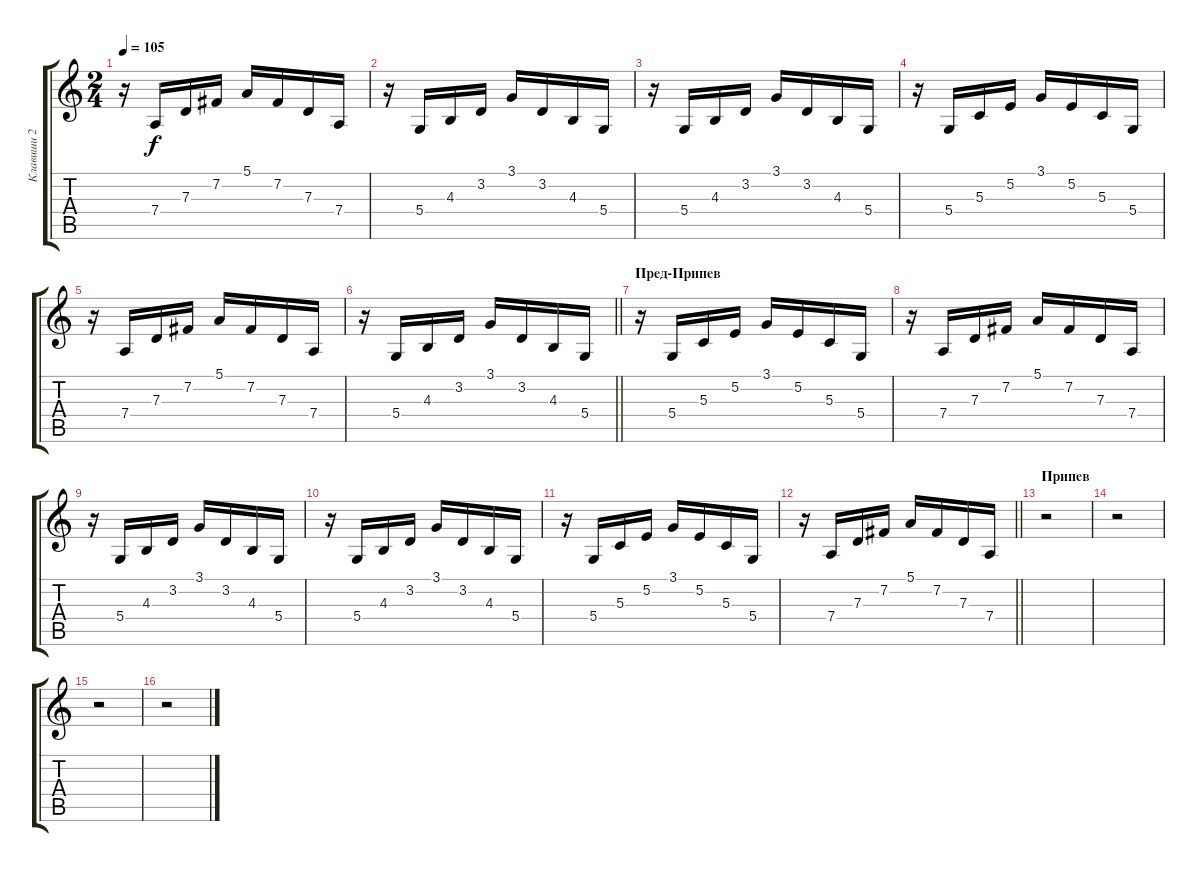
\track ("Клавиши 2" "Клавиши 2") {instrument xylophone}
\staff {score tabs}
\tuning (E4 B3 G3 D3 A2 E2) {hide}
\ts (2 4)
\tempo 105
\clef g2
\ks c
r.16{dy f} 7.4.16 7.3.16 7.2.16 5.1.16 7.2.16 7.3.16 7.4.16 |
r.16 5.4.16 4.3.16 3.2.16 3.1.16 3.2.16 4.3.16 5.4.16 |
r.16 5.4.16 4.3.16 3.2.16 3.1.16 3.2.16 4.3.16 5.4.16 |
r.16 5.4.16 5.3.16 5.2.16 3.1.16 5.2.16 5.3.16 5.4.16 |
r.16 7.4.16 7.3.16 7.2.16 5.1.16 7.2.16 7.3.16 7.4.16 |
\barLineRight lightlight
r.16 5.4.16 4.3.16 3.2.16 3.1.16 3.2.16 4.3.16 5.4.16 |
\section ("" "Пред-Припев")
r.16 5.4.16 5.3.16 5.2.16 3.1.16 5.2.16 5.3.16 5.4.16 |
r.16 7.4.16 7.3.16 7.2.16 5.1.16 7.2.16 7.3.16 7.4.16 |
r.16 5.4.16 4.3.16 3.2.16 3.1.16 3.2.16 4.3.16 5.4.16 |
r.16 5.4.16 4.3.16 3.2.16 3.1.16 3.2.16 4.3.16 5.4.16 |
r.16 5.4.16 5.3.16 5.2.16 3.1.16 5.2.16 5.3.16 5.4.16 |
\barLineRight lightlight
r.16 7.4.16 7.3.16 7.2.16 5.1.16 7.2.16 7.3.16 7.4.16 |
\section ("" "Припев")
r.2 |
r.2 |
r.2 |
r.2
